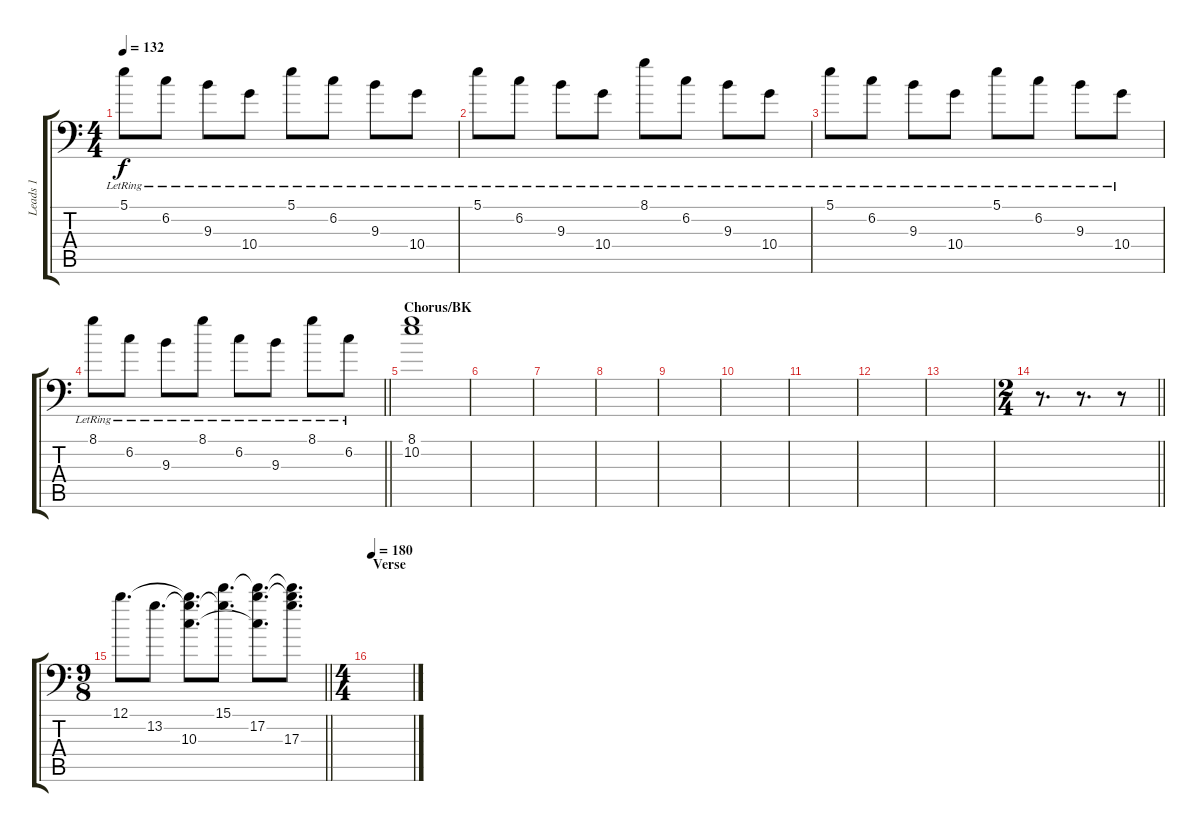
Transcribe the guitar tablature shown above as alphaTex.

\track ("Leads 1" "Leads 1") {instrument overdrivenguitar}
\staff {score tabs}
\tuning (B3 Gb3 D3 A2 E2 A1) {hide}
\ts (4 4)
\tempo 132
\clef f4
\ks c
5.1{lr}.8{dy f instrument electricguitarjazz} 6.2{lr}.8 9.3{lr}.8 10.4{lr}.8 5.1{lr}.8 6.2{lr}.8 9.3{lr}.8 10.4{lr}.8 |
5.1{lr}.8 6.2{lr}.8 9.3{lr}.8 10.4{lr}.8 8.1{lr}.8 6.2{lr}.8 9.3{lr}.8 10.4{lr}.8 |
5.1{lr}.8{instrument electricguitarjazz} 6.2{lr}.8 9.3{lr}.8 10.4{lr}.8 5.1{lr}.8 6.2{lr}.8 9.3{lr}.8 10.4{lr}.8 |
\barLineRight lightlight
8.1{lr}.8 6.2{lr}.8 9.3{lr}.8 8.1{lr}.8 6.2{lr}.8 9.3{lr}.8 8.1{lr}.8 6.2{lr}.8 |
\section ("" "Chorus/BK")
(8.1 10.2).1 |
|
|
|
|
|
|
|
|
\ts (2 4)
\barLineRight lightlight
r.8{d} r.8{d} r.8 |
\ts (9 8)
\barLineRight lightlight
12.1.8{d instrument overdrivenguitar} 13.2.8{d} (12.1{t} 13.2{t} 10.3).8{d} (15.1 13.2{t}).8{d} (15.1{t} 17.2 10.3{t}).8{d} (15.1{t} 17.2{t} 17.3).8{d} |
\ts (4 4)
\section ("" "Verse")
\tempo 180
